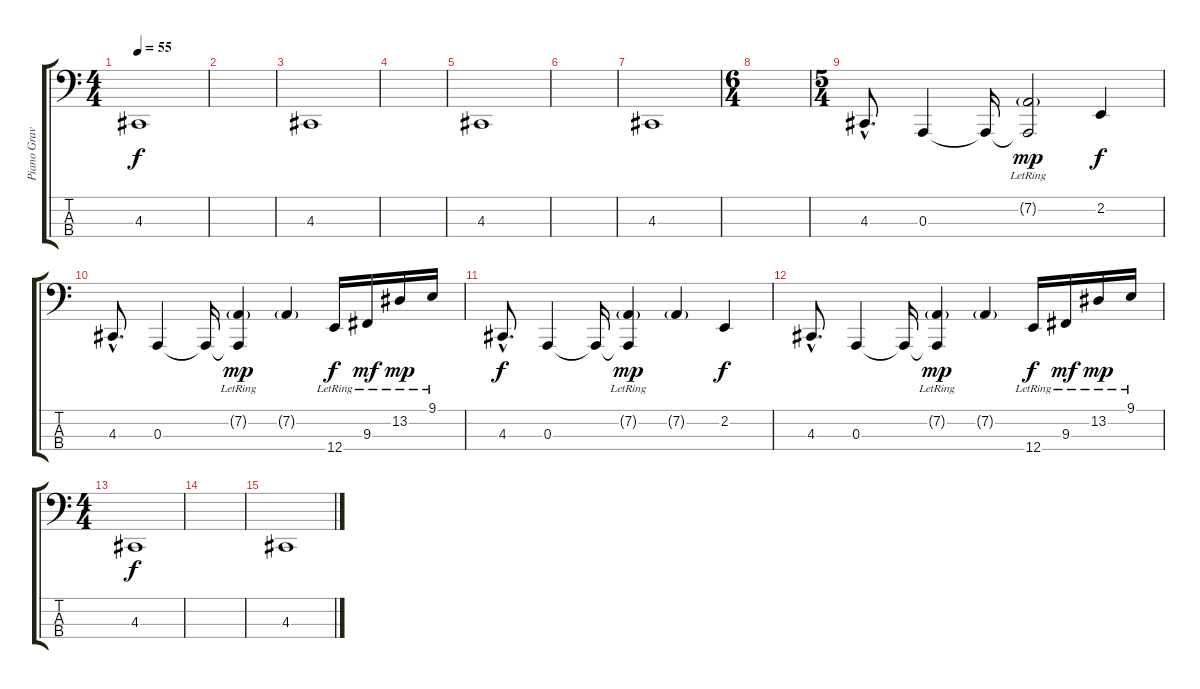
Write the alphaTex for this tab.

\track ("Piano Grave (Zander)" "Piano Grav") {instrument acousticgrandpiano}
\staff {score tabs}
\tuning (G2 D2 A1 E1) {hide}
\ts (4 4)
\tempo 55
\clef f4
\ks c
4.3.1{dy f} |
|
4.3.1 |
|
4.3.1 |
|
4.3.1 |
\ts (6 4)
|
\ts (5 4)
4.3{hac}.8{d} 0.3.4 0.3{t}.16 (7.2{g lr} 0.3{t}).2{dy mp} 2.2.4{dy f} |
4.3{hac}.8{d} 0.3.4 0.3{t}.16 (7.2{g lr} 0.3{t}).4{dy mp} 7.2{g}.4 12.4{lr}.16{dy f} 9.3{lr}.16{dy mf} 13.2{lr}.16{dy mp} 9.1{lr}.16 |
4.3{hac}.8{d dy f} 0.3.4 0.3{t}.16 (7.2{g lr} 0.3{t}).4{dy mp} 7.2{g}.4 2.2.4{dy f} |
4.3{hac}.8{d} 0.3.4 0.3{t}.16 (7.2{g lr} 0.3{t}).4{dy mp} 7.2{g}.4 12.4{lr}.16{dy f} 9.3{lr}.16{dy mf} 13.2{lr}.16{dy mp} 9.1{lr}.16 |
\ts (4 4)
4.3.1{dy f} |
|
4.3.1
